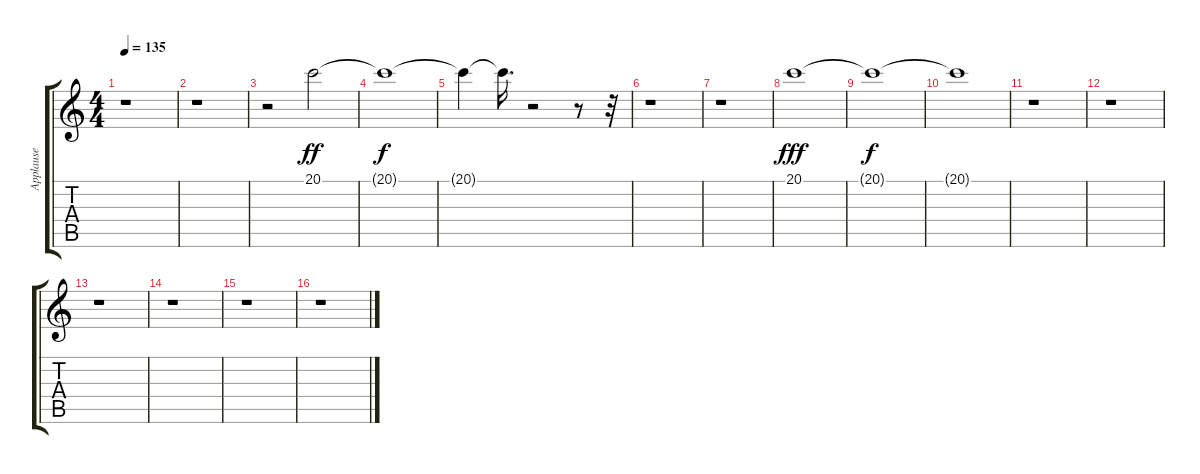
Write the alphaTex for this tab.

\track ("Applause" "Applause") {instrument applause}
\staff {score tabs}
\tuning (E4 B3 G3 D3 A2 E2) {hide}
\ts (4 4)
\tempo 135
\clef g2
\ks c
r.1{dy f} |
r.1 |
r.2 20.1.2{dy ff} |
20.1{t}.1{dy f} |
20.1{t}.4 20.1{t}.16{d} r.2 r.8 r.32 |
r.1 |
r.1 |
20.1.1{dy fff instrument helicopter} |
20.1{t}.1{dy f} |
20.1{t}.1 |
r.1 |
r.1 |
r.1 |
r.1 |
r.1 |
r.1
